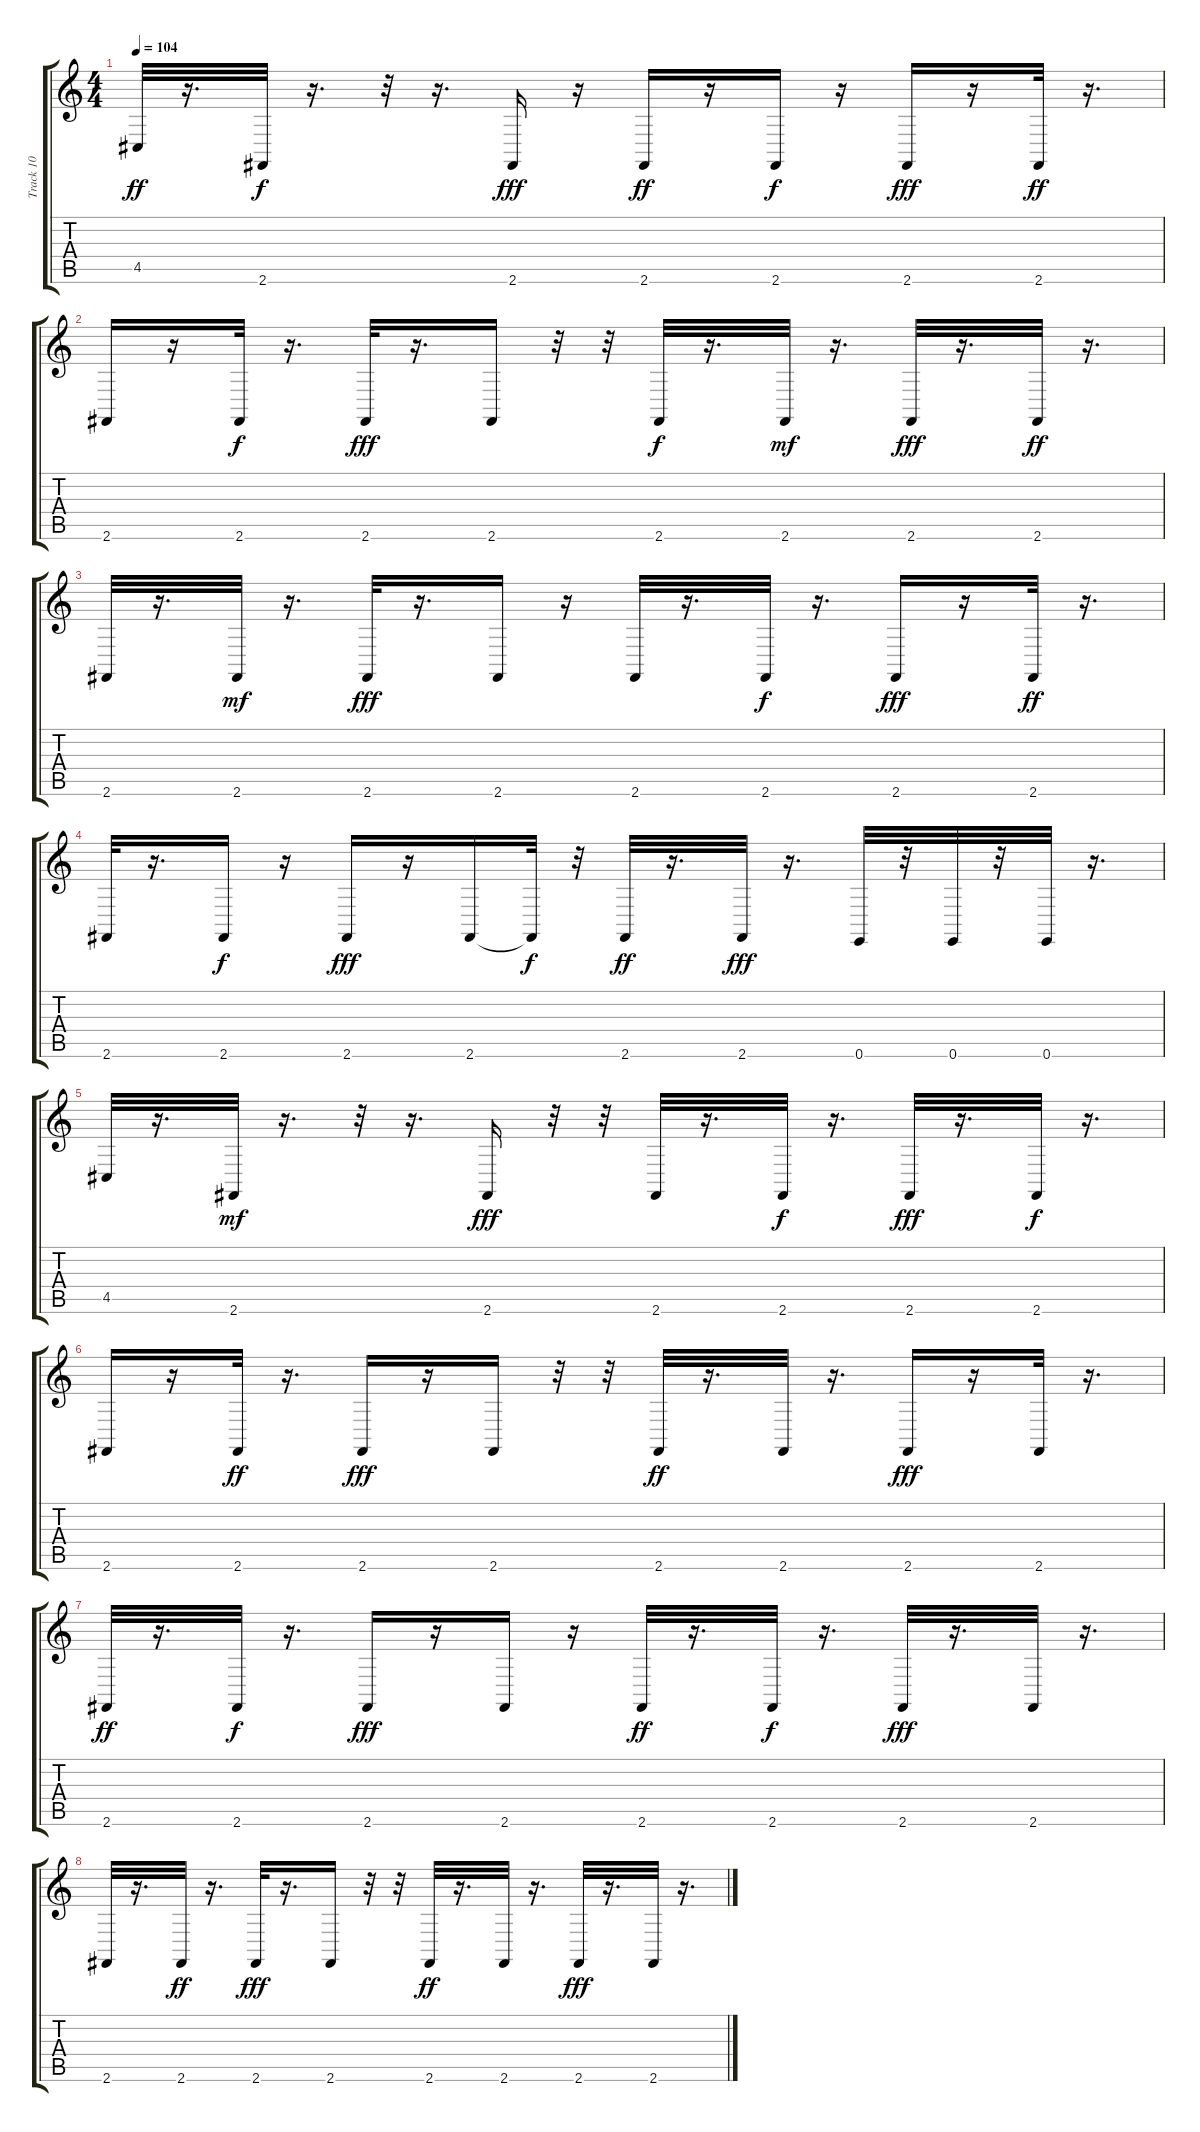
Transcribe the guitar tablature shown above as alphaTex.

\track ("Track 10" "Track 10") {instrument honkytonkpiano}
\staff {score tabs}
\tuning (E4 B3 G3 D3 A2 E2) {hide}
\ts (4 4)
\tempo 104
\clef g2
\ks c
4.5.32{dy ff instrument honkytonkpiano} r.16{d} 2.6.32{dy f} r.16{d} r.32 r.16{d} 2.6.16{dy fff} r.16 2.6.16{dy ff} r.16 2.6.16{dy f} r.16 2.6.16{dy fff} r.16 2.6.32{dy ff} r.16{d} |
2.6.16 r.16 2.6.32{dy f} r.16{d} 2.6.32{dy fff} r.16{d} 2.6.16 r.32 r.32 2.6.32{dy f} r.16{d} 2.6.32{dy mf} r.16{d} 2.6.32{dy fff} r.16{d} 2.6.32{dy ff} r.16{d} |
2.6.32 r.16{d} 2.6.32{dy mf} r.16{d} 2.6.32{dy fff} r.16{d} 2.6.16 r.16 2.6.32 r.16{d} 2.6.32{dy f} r.16{d} 2.6.16{dy fff} r.16 2.6.32{dy ff} r.16{d} |
2.6.32 r.16{d} 2.6.16{dy f} r.16 2.6.16{dy fff} r.16 2.6.16 2.6{t}.32{dy f} r.32 2.6.32{dy ff} r.16{d} 2.6.32{dy fff} r.16{d} 0.6.32 r.32 0.6.32 r.32 0.6.32 r.16{d} |
4.5.32 r.16{d} 2.6.32{dy mf} r.16{d} r.32 r.16{d} 2.6.16{dy fff} r.32 r.32 2.6.32 r.16{d} 2.6.32{dy f} r.16{d} 2.6.32{dy fff} r.16{d} 2.6.32{dy f} r.16{d} |
2.6.16 r.16 2.6.32{dy ff} r.16{d} 2.6.16{dy fff} r.16 2.6.16 r.32 r.32 2.6.32{dy ff} r.16{d} 2.6.32 r.16{d} 2.6.16{dy fff} r.16 2.6.32 r.16{d} |
2.6.32{dy ff} r.16{d} 2.6.32{dy f} r.16{d} 2.6.16{dy fff} r.16 2.6.16 r.16 2.6.32{dy ff} r.16{d} 2.6.32{dy f} r.16{d} 2.6.32{dy fff} r.16{d} 2.6.32 r.16{d} |
2.6.32 r.16{d} 2.6.32{dy ff} r.16{d} 2.6.32{dy fff} r.16{d} 2.6.16 r.32 r.32 2.6.32{dy ff} r.16{d} 2.6.32 r.16{d} 2.6.32{dy fff} r.16{d} 2.6.32 r.16{d}
